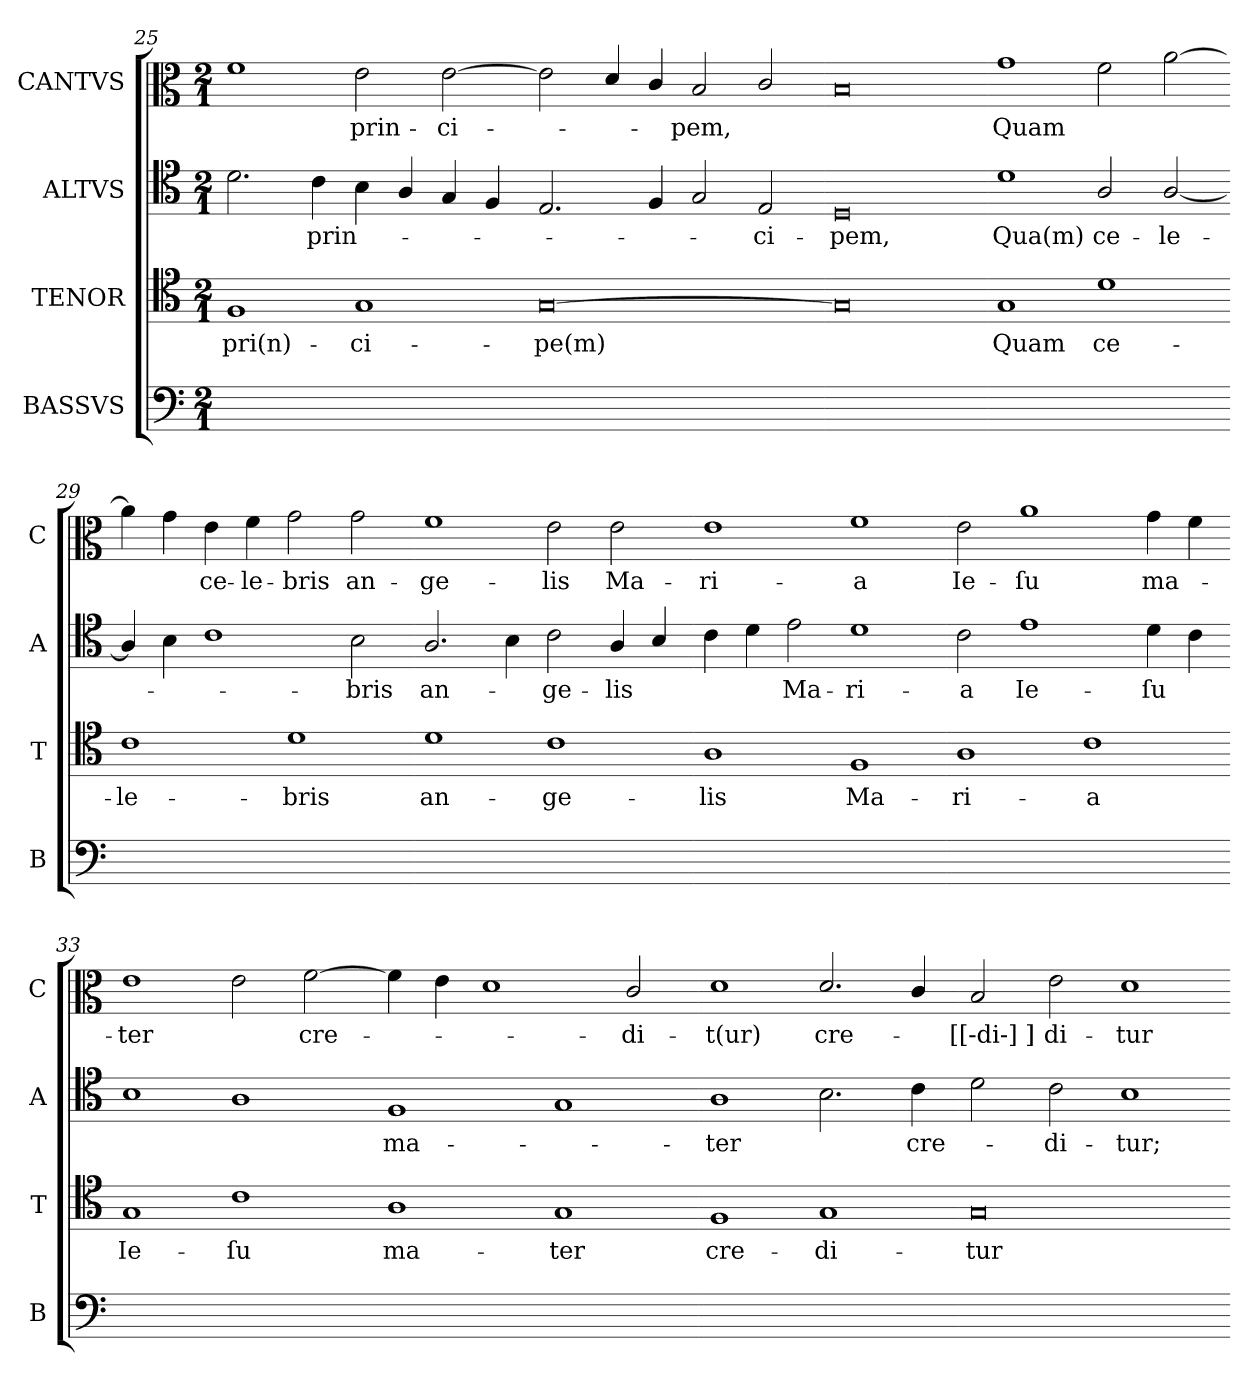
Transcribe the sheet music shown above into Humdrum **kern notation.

**kern	**kern	**text	**kern	**text	**kern	**text
*part4	*part3	*part3	*part2	*part2	*part1	*part1
*staff4	*staff3	*staff3	*staff2	*staff2	*staff1	*staff1
*I"BASSVS	*I"TENOR	*	*I"ALTVS	*	*I"CANTVS	*
*I'B	*I'T	*	*I'A	*	*I'C	*
*clefF4	*clefC4	*	*clefC4	*	*clefC3	*
*k[]	*k[]	*	*k[]	*	*k[]	*
*M2/1	*M2/1	*	*M2/1	*	*M2/1	*
=25	=25	=25	=25	=25	=25	=25
0ryy	1F	pri(n)-	2.d\	.	1f	.
.	.	.	4c\	prin-	.	.
.	1G	-ci-	4B\	.	2e\	prin-
.	.	.	4A/	.	.	.
.	.	.	4G/	.	[2e\	-ci-
.	.	.	4F/	.	.	.
=26-	=26-	=26-	=26-	=26-	=26-	=26-
0ryy	[0G\	-pe(m)	2.E/	.	2e\]	.
.	.	.	.	.	4d/	.
.	.	.	4F/	.	4c/	.
.	.	.	2G/	.	2B/	-pem,
.	.	.	2E/	-ci-	2c/	.
=27-	=27-	=27-	=27-	=27-	=27-	=27-
0ryy	0G]	.	0D	-pem,	0B\	.
=28-	=28-	=28-	=28-	=28-	=28-	=28-
0ryy	1G	Quam	1d	Qua(m)	1g	Quam
.	1d	ce-	2A/	ce-	2f\	.
.	.	.	[2A/	-le-	[2a\	.
=29-	=29-	=29-	=29-	=29-	=29-	=29-
0ryy	1c	-le-	4A/]	.	4a\]	.
.	.	.	4B\	.	4g\	.
.	.	.	1c	.	4e\	ce-
.	.	.	.	.	4f\	-le-
.	1d	-bris	.	.	2g\	-bris
.	.	.	2B\	-bris	2g\	an-
=30-	=30-	=30-	=30-	=30-	=30-	=30-
0ryy	1d	an-	2.A/	an-	1f	-ge-
.	.	.	4B\	.	.	.
.	1c	-ge-	2c\	-ge-	2e\	-lis
.	.	.	4A/	-lis	2e\	Ma-
.	.	.	4B/	.	.	.
=31-	=31-	=31-	=31-	=31-	=31-	=31-
0ryy	1A	-lis	4c\	.	1e	-ri-
.	.	.	4d\	.	.	.
.	.	.	2e\	Ma-	.	.
.	1F	Ma-	1d	-ri-	1f	-a
=32-	=32-	=32-	=32-	=32-	=32-	=32-
0ryy	1A	-ri-	2c\	-a	2e\	Ie-
.	.	.	1e	Ie-	1a	-ſu
.	1c	-a	.	.	.	.
.	.	.	4d\	-ſu	4g\	ma-
.	.	.	4c\	.	4f\	.
=33-	=33-	=33-	=33-	=33-	=33-	=33-
0ryy	1G	Ie-	1B	.	1e	-ter
.	1c	-ſu	1A	.	2e\	.
.	.	.	.	.	[2f\	cre-
=34-	=34-	=34-	=34-	=34-	=34-	=34-
0ryy	1A	ma-	1F	ma-	4f\]	.
.	.	.	.	.	4e\	.
.	.	.	.	.	1d	.
.	1G	-ter	1G	.	.	.
.	.	.	.	.	2c/	-di-
=35-	=35-	=35-	=35-	=35-	=35-	=35-
0ryy	1F	cre-	1A	-ter	1d	-t(ur)
.	1G	-di-	2.B\	.	2.d/	cre-
.	.	.	4c\	cre-	4c/	.
=36-	=36-	=36-	=36-	=36-	=36-	=36-
0ryy	0G	-tur	2d\	.	2B/	[[-di-]]
.	.	.	2c\	-di-	2e\	-di-
.	.	.	1B	-tur;	1d	-tur
=-	=-	=-	=-	=-	=-	=-
*-	*-	*-	*-	*-	*-	*-
